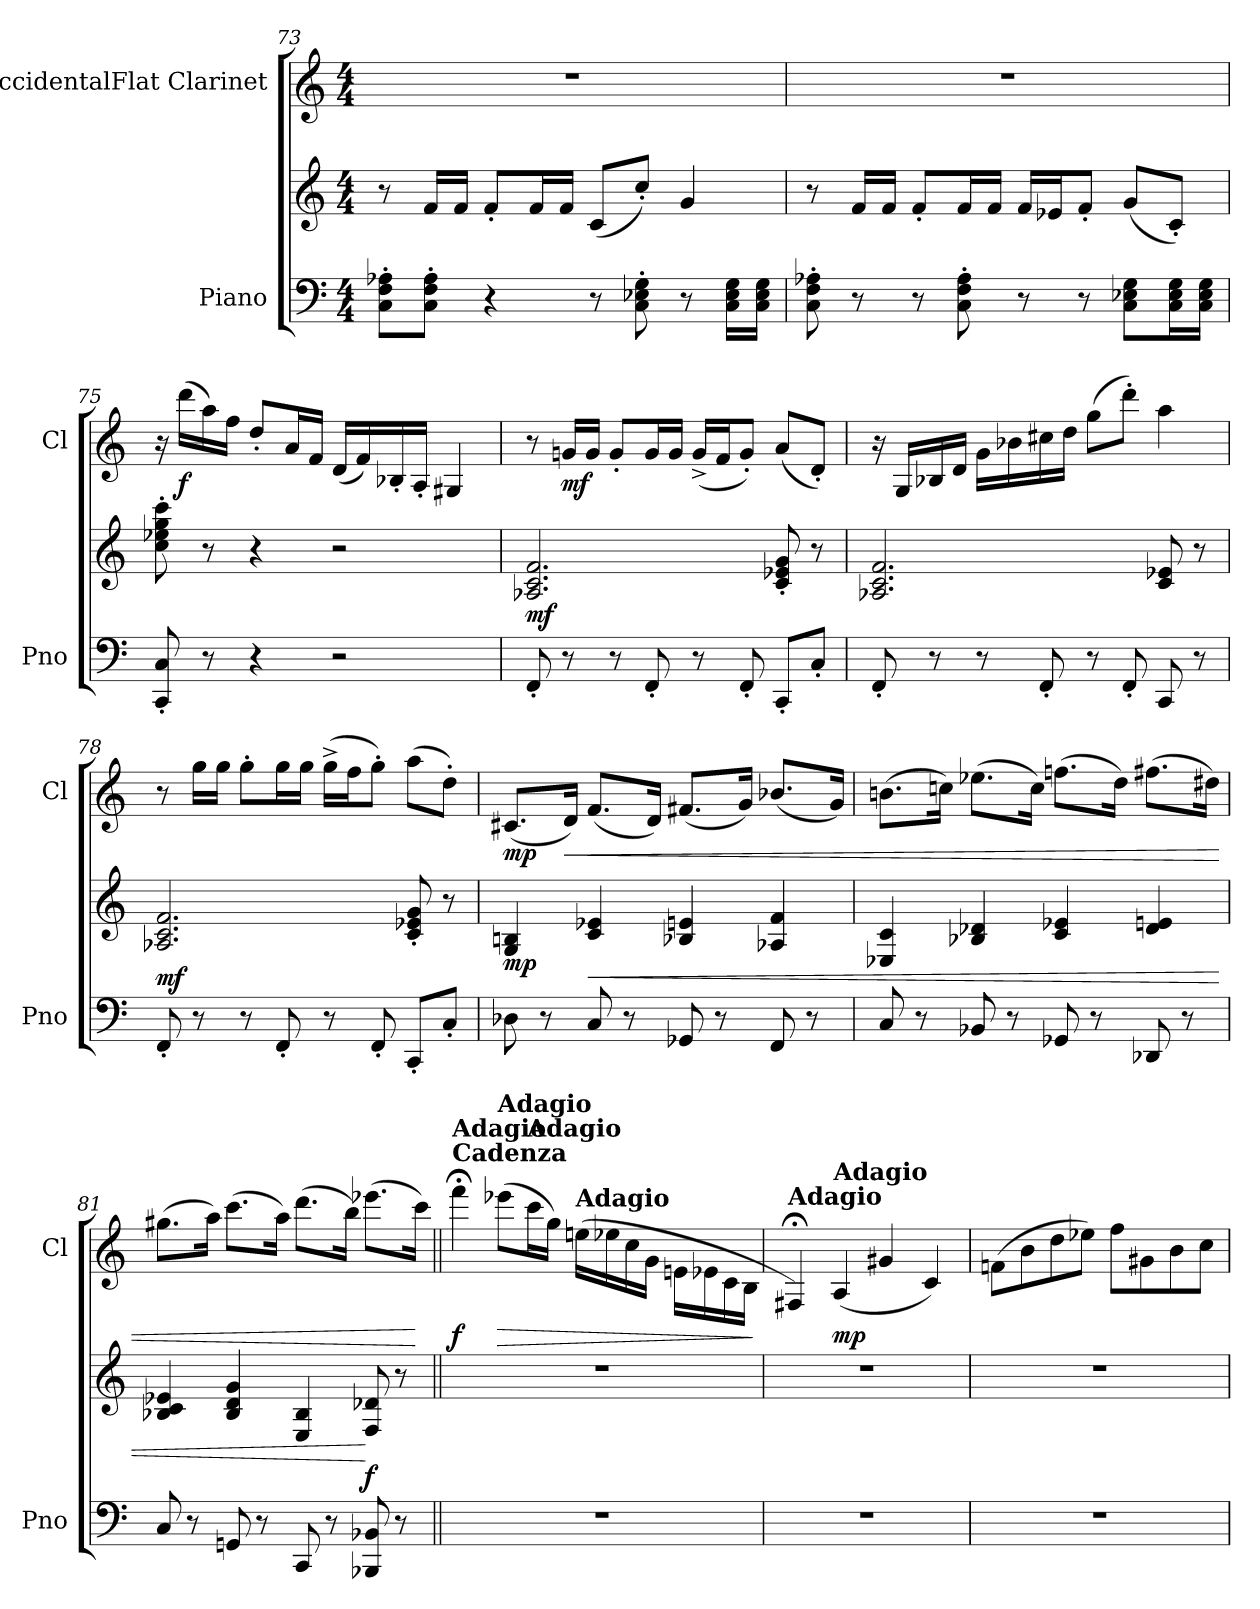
**kern	**kern	**dynam	**kern	**dynam
*part2	*part2	*part2	*part1	*part1
*staff3	*staff2	*staff2/3	*staff1	*staff1
*I"Piano	*	*	*I"BaccidentalFlat Clarinet	*
*I'Pno	*	*	*I'Cl	*
*clefF4	*clefG2	*	*clefG2	*
*	*	*	*ITrd1c2	*
*k[]	*k[]	*	*k[b-e-]	*
*M4/4	*M4/4	*	*M4/4	*
=73	=73	=73	=73	=73
8C\' 8F\' 8A-X\'L	8r	.	1r	.
8C\' 8F\' 8A-\'J	16f/LL	.	.	.
.	16f/JJ	.	.	.
4r	8f'/L	.	.	.
.	16f/L	.	.	.
.	16f/JJ	.	.	.
8r	(8c/L	.	.	.
8C\' 8E-X\' 8G\'	8cc'/J)	.	.	.
8r	4g/	.	.	.
16C\ 16E-\ 16G\LL	.	.	.	.
16C\ 16E-\ 16G\JJ	.	.	.	.
!!LO:LB:g=z
=74	=74	=74	=74	=74
8C\' 8F\' 8A-X\'	8r	.	1r	.
8r	16f/LL	.	.	.
.	16f/JJ	.	.	.
8r	8f'/L	.	.	.
8C\' 8F\' 8A-\'	16f/L	.	.	.
.	16f/JJ	.	.	.
8r	16f/LL	.	.	.
.	16e-X/J	.	.	.
8r	8f'/J	.	.	.
8C\ 8E-X\ 8G\L	(8g/L	.	.	.
16C\ 16E-\ 16G\L	8c'/J)	.	.	.
16C\ 16E-\ 16G\JJ	.	.	.	.
=75	=75	=75	=75	=75
8CC/' 8C/'	8cc\' 8ee-X\' 8gg\' 8ccc\'	.	16r	.
!	!	!	!	!LO:DY:b
.	.	.	(16ccc\LL	f
8r	8r	.	16gg\)	.
.	.	.	16ee-\JJ	.
4r	4r	.	8cc'/L	.
.	.	.	16g/L	.
.	.	.	16e-/JJ	.
2r	2r	.	(16c/LL	.
.	.	.	16e-/)	.
.	.	.	16A-X'/	.
.	.	.	16G'/JJ	.
.	.	.	4F#X/	.
!!LO:LB:g=z
=76	=76	=76	=76	=76
!	!	!LO:DY:b	!	!
8FF'/	2.A-X/ 2.c/ 2.f/	mf	8r	.
!	!	!	!	!LO:DY:b
8r	.	.	16fn/LL	mf
.	.	.	16f/JJ	.
8r	.	.	8f'/L	.
8FF'/	.	.	16f/L	.
.	.	.	16f/JJ	.
8r	.	.	(16f^/LL	.
.	.	.	16e-/J	.
8FF'/	.	.	8f'/J)	.
8CC'/L	8c/' 8e-X/' 8g/'	.	(8g/L	.
8C'/J	8r	.	8c'/J)	.
=77	=77	=77	=77	=77
8FF'/	2.A-X/ 2.c/ 2.f/	.	16r	.
.	.	.	16F/LL	.
8r	.	.	16A-X/	.
.	.	.	16c/JJ	.
8r	.	.	16f\LL	.
.	.	.	16a-X\	.
8FF'/	.	.	16bn\	.
.	.	.	16cc\JJ	.
8r	.	.	(8ff\L	.
8FF'/	.	.	8ccc'\J)	.
8CC/	8c/ 8e-X/	.	4gg\	.
8r	8r	.	.	.
=78	=78	=78	=78	=78
!	!	!LO:DY:a=2	!	!
8FF'/	2.A-X/ 2.c/ 2.f/	mf	8r	.
8r	.	.	16ff\LL	.
.	.	.	16ff\JJ	.
8r	.	.	8ff'\L	.
8FF'/	.	.	16ff\L	.
.	.	.	16ff\JJ	.
8r	.	.	(16ff^\LL	.
.	.	.	16ee-\J	.
8FF'/	.	.	8ff'\J)	.
8CC'/L	8c/' 8e-X/' 8g/'	.	(8gg\L	.
8C'/J	8r	.	8cc'\J)	.
!!LO:PB:g=z
=79	=79	=79	=79	=79
!	!	!LO:DY:b	!	!LO:DY:b
8D-X\	4G/ 4Bn/	mp	(8.Bn/L	mp
8r	.	.	.	.
!	!	!	!	!LO:HP:b
.	.	.	16c/Jk)	<
!	!	!LO:HP:b	!	!
8C/	4c/ 4e-X/	<	(8.e-/L	.
8r	.	.	.	.
.	.	.	16c/Jk)	.
8GG-X/	4B-X/ 4en/	.	(8.en/L	.
8r	.	.	.	.
.	.	.	16f/Jk)	.
8FF/	4A-X/ 4f/	.	(8.a-X/L	.
8r	.	.	.	.
.	.	.	16f/Jk)	.
=80	=80	=80	=80	=80
8C/	4E-X/ 4c/	.	(8.an\L	.
8r	.	.	.	.
.	.	.	16b-X\Jk)	.
8BB-X/	4B-X/ 4d-X/	.	(8.dd-X\L	.
8r	.	.	.	.
.	.	.	16b-\Jk)	.
8GG-X/	4c/ 4e-X/	.	(8.ee-X\L	.
8r	.	.	.	.
.	.	.	16cc\Jk)	.
8DD-X/	4d-/ 4en/	.	(8.een\L	.
8r	.	.	.	.
.	.	.	16cc#X\Jk)	.
=81	=81	=81	=81	=81
8C/	4B-X/ 4c/ 4e-X/	.	(8.ff#X\L	.
8r	.	.	.	.
.	.	.	16gg\Jk)	.
8GGn/	4B-/ 4d/ 4g/	.	(8.bb-\L	.
8r	.	.	.	.
.	.	.	16gg\Jk)	.
8CC/	4E/ 4B-/	.	(8.ccc\L	.
8r	.	.	.	.
.	.	.	16aa\Jk)	.
!	!	!LO:DY:n=1:a=2	!	!
8BBB-X/ 8BB-X/	8F/ 8d-X/	[ f	(8.ddd-X\L	.
8r	8r	.	.	.
.	.	.	16bb-\Jk)	[
!!LO:LB:g=z
=82||	=82||	=82||	=82||	=82||
!	!	!	!LO:TX:a:B:t=Cadenza	!
!	!	!	!LO:TX:a:B:t=Adagio	!
!	!	!	!	!LO:DY:b
1r	1r	.	4eee-;<\	f
!	!	!	!LO:TX:a:B:t=Adagio	!
!	!	!	!	!LO:HP:b
.	.	.	(8ddd-X\L	>
!	!	!	!LO:TX:a:B:t=Adagio	!
.	.	.	16bb-\L	.
.	.	.	16ff\JJ)	.
!	!	!	!LO:TX:a:B:t=Adagio	!
.	.	.	(16ddn\LL	.
.	.	.	16dd-X\	.
.	.	.	16b-\	.
.	.	.	16f\JJ	.
.	.	.	16dn\LL	.
.	.	.	16d-X\	.
.	.	.	16B-\	.
.	.	.	16A\JJ	.
.	.	.	.	]
=83	=83	=83	=83	=83
!	!	!	!LO:TX:a:B:t=Adagio	!
1r	1r	.	4En;</)	.
!	!	!	!LO:TX:a:B:t=Adagio	!
!	!	!	!	!LO:DY:b
.	.	.	(4G/	mp
.	.	.	4f#X/	.
.	.	.	4B-/)	.
=84	=84	=84	=84	=84
1r	1r	.	(8e-X\L	.
.	.	.	8a\	.
.	.	.	8cc\	.
.	.	.	8dd-X\J)	.
.	.	.	8ee-\L	.
.	.	.	8f#X\	.
.	.	.	8a\	.
.	.	.	8b-\J	.
=	=	=	=	=
*-	*-	*-	*-	*-
